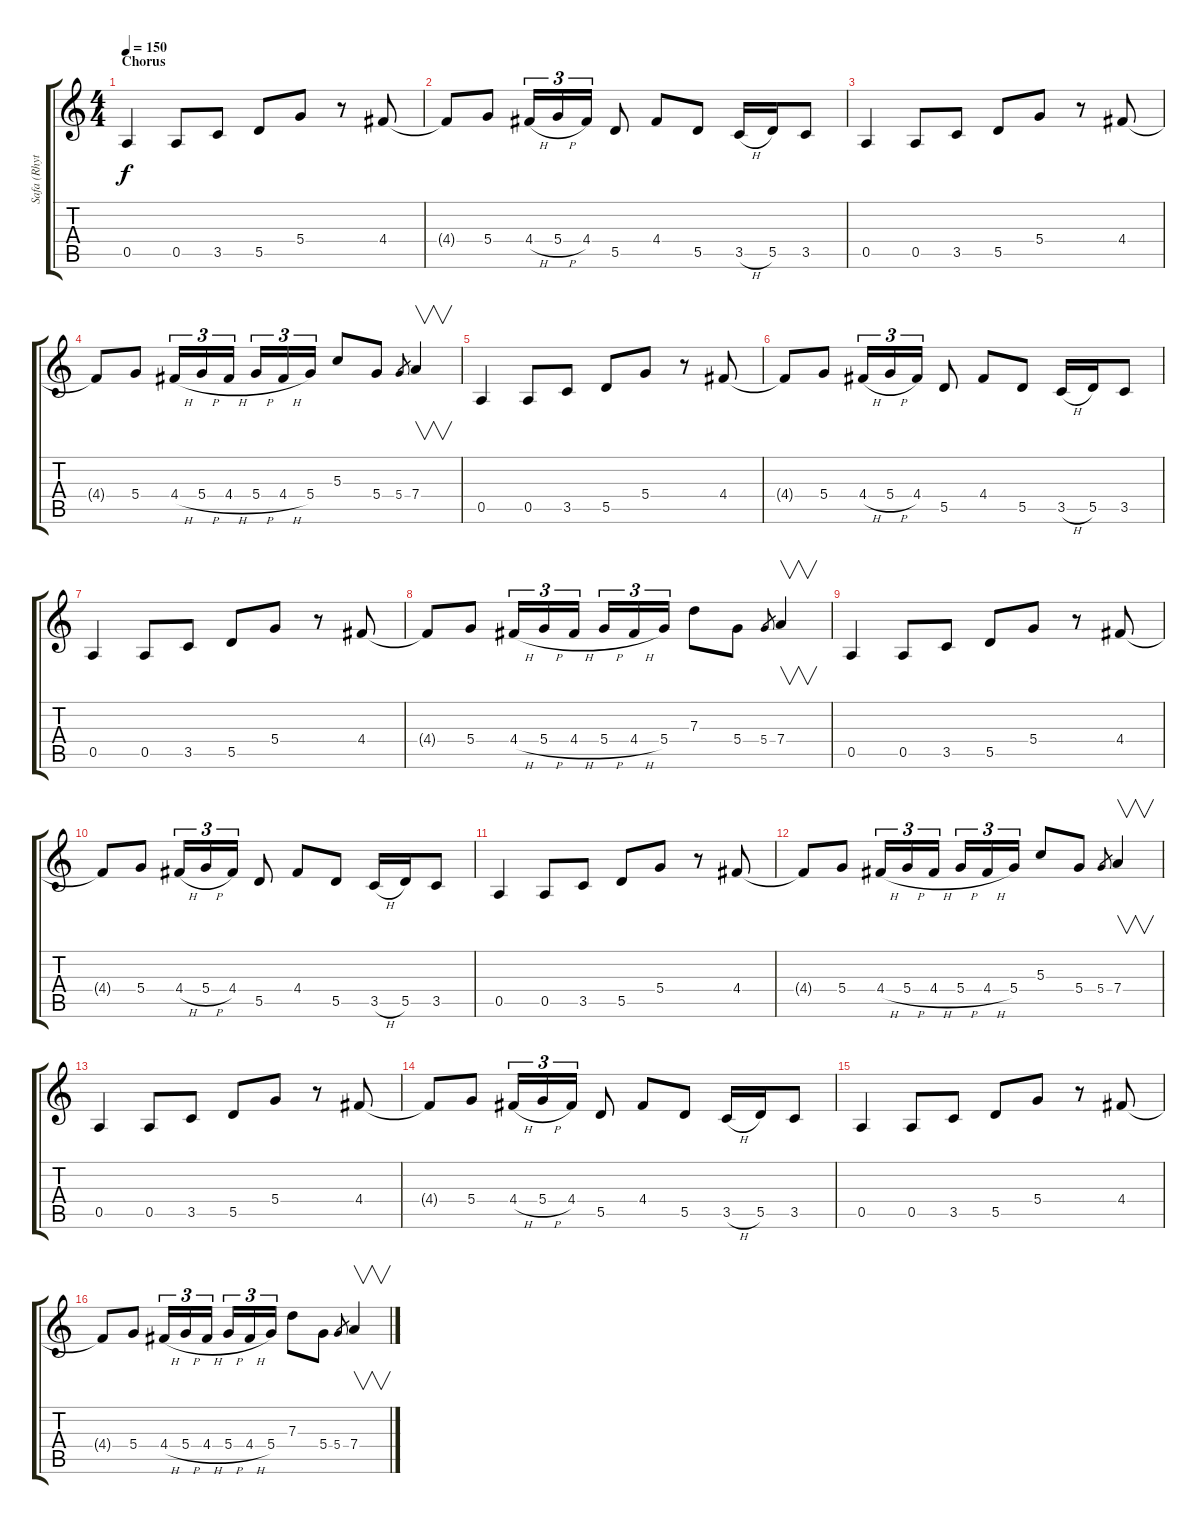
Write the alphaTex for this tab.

\track ("Safa (Rhythm)" "Safa (Rhyt") {instrument distortionguitar}
\staff {score tabs}
\tuning (E4 B3 G3 D3 A2 E2) {hide}
\ts (4 4)
\section ("" "Chorus")
\tempo 150
\clef g2
\ks c
0.5.4{dy f} 0.5.8 3.5.8 5.5.8 5.4.8 r.8 4.4.8 |
4.4{t}.8 5.4.8 4.4{h}.16{tu (3 2)} 5.4{h}.16{tu (3 2)} 4.4.16{tu (3 2)} 5.5.8 4.4.8 5.5.8 3.5{h}.16 5.5.16 3.5.8 |
0.5.4 0.5.8 3.5.8 5.5.8 5.4.8 r.8 4.4.8 |
4.4{t}.8 5.4.8 4.4{h}.16{tu (3 2)} 5.4{h}.16{tu (3 2)} 4.4{h}.16{tu (3 2)} 5.4{h}.16{tu (3 2)} 4.4{h}.16{tu (3 2)} 5.4.16{tu (3 2)} 5.3.8 5.4.8 5.4.8{gr} 7.4.4{v} |
0.5.4 0.5.8 3.5.8 5.5.8 5.4.8 r.8 4.4.8 |
4.4{t}.8 5.4.8 4.4{h}.16{tu (3 2)} 5.4{h}.16{tu (3 2)} 4.4.16{tu (3 2)} 5.5.8 4.4.8 5.5.8 3.5{h}.16 5.5.16 3.5.8 |
0.5.4 0.5.8 3.5.8 5.5.8 5.4.8 r.8 4.4.8 |
4.4{t}.8 5.4.8 4.4{h}.16{tu (3 2)} 5.4{h}.16{tu (3 2)} 4.4{h}.16{tu (3 2)} 5.4{h}.16{tu (3 2)} 4.4{h}.16{tu (3 2)} 5.4.16{tu (3 2)} 7.3.8 5.4.8 5.4.8{gr} 7.4.4{v} |
0.5.4 0.5.8 3.5.8 5.5.8 5.4.8 r.8 4.4.8 |
4.4{t}.8 5.4.8 4.4{h}.16{tu (3 2)} 5.4{h}.16{tu (3 2)} 4.4.16{tu (3 2)} 5.5.8 4.4.8 5.5.8 3.5{h}.16 5.5.16 3.5.8 |
0.5.4 0.5.8 3.5.8 5.5.8 5.4.8 r.8 4.4.8 |
4.4{t}.8 5.4.8 4.4{h}.16{tu (3 2)} 5.4{h}.16{tu (3 2)} 4.4{h}.16{tu (3 2)} 5.4{h}.16{tu (3 2)} 4.4{h}.16{tu (3 2)} 5.4.16{tu (3 2)} 5.3.8 5.4.8 5.4.8{gr} 7.4.4{v} |
0.5.4 0.5.8 3.5.8 5.5.8 5.4.8 r.8 4.4.8 |
4.4{t}.8 5.4.8 4.4{h}.16{tu (3 2)} 5.4{h}.16{tu (3 2)} 4.4.16{tu (3 2)} 5.5.8 4.4.8 5.5.8 3.5{h}.16 5.5.16 3.5.8 |
0.5.4 0.5.8 3.5.8 5.5.8 5.4.8 r.8 4.4.8 |
4.4{t}.8 5.4.8 4.4{h}.16{tu (3 2)} 5.4{h}.16{tu (3 2)} 4.4{h}.16{tu (3 2)} 5.4{h}.16{tu (3 2)} 4.4{h}.16{tu (3 2)} 5.4.16{tu (3 2)} 7.3.8 5.4.8 5.4.8{gr} 7.4.4{v}
